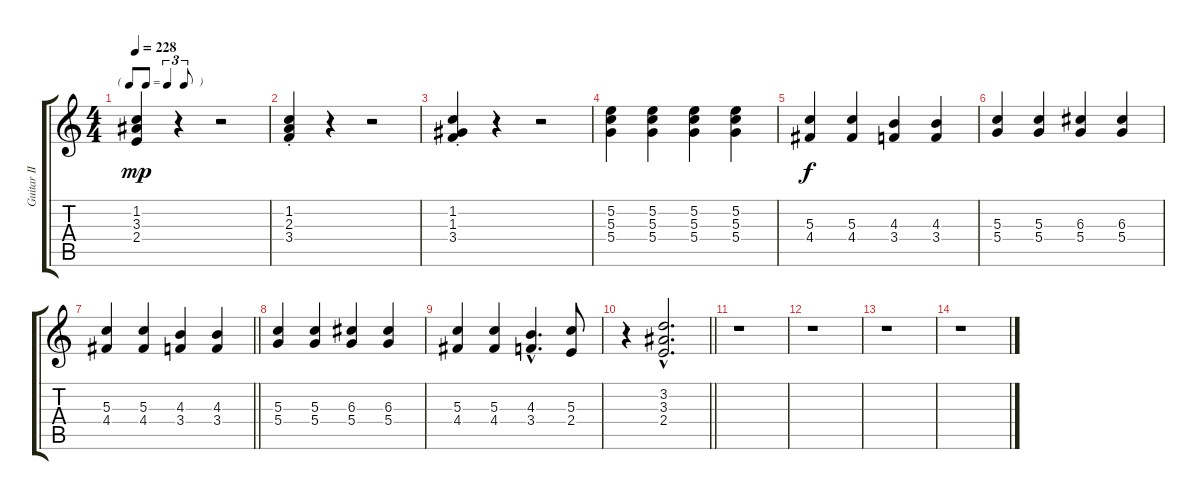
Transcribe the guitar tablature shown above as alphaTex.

\track ("Guitar II [Dobro]" "Guitar II ") {instrument electricguitarjazz}
\staff {score tabs}
\tuning (E4 B3 G3 D3 A2 E2) {hide}
\ts (4 4)
\tf triplet8th
\tempo 228
\clef g2
\ks c
(1.2 3.3 2.4).4{dy mp} r.4 r.2 |
(1.2{st} 2.3{st} 3.4{st}).4 r.4 r.2 |
(1.2{st} 1.3{st} 3.4{st}).4 r.4 r.2 |
(5.2 5.3 5.4).4 (5.2 5.3 5.4).4 (5.2 5.3 5.4).4 (5.2 5.3 5.4).4 |
(5.3 4.4).4{dy f} (5.3 4.4).4 (4.3 3.4).4 (4.3 3.4).4 |
(5.3 5.4).4 (5.3 5.4).4 (6.3 5.4).4 (6.3 5.4).4 |
\barLineRight lightlight
(5.3 4.4).4 (5.3 4.4).4 (4.3 3.4).4 (4.3 3.4).4 |
(5.3 5.4).4 (5.3 5.4).4 (6.3 5.4).4 (6.3 5.4).4 |
(5.3 4.4).4 (5.3 4.4).4 (4.3{hac} 3.4{hac}).4{d} (5.3 2.4).8 |
\barLineRight lightlight
r.4 (3.2{hac} 3.3{hac} 2.4{hac}).2{d} |
r.1 |
r.1 |
r.1 |
r.1
